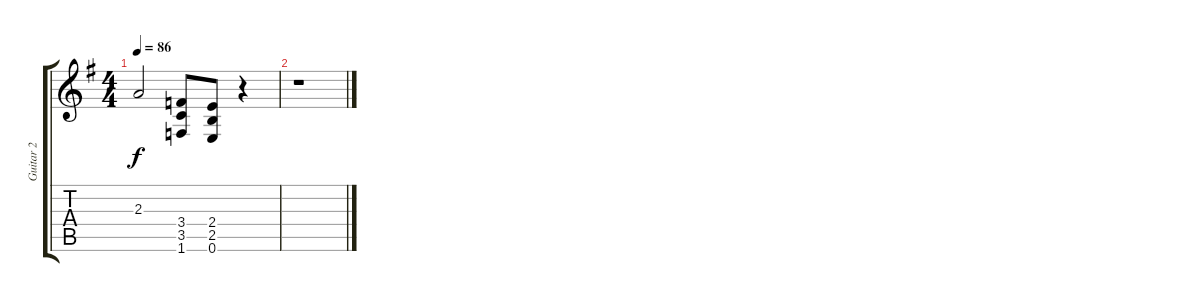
\track ("Guitar 2" "Guitar 2") {instrument overdrivenguitar}
\staff {score tabs}
\tuning (E4 B3 G3 D3 A2 E2) {hide}
\ts (4 4)
\tempo 86
\clef g2
\ks eminor
2.3{t}.2{dy f} (3.4 3.5 1.6).8 (2.4 2.5 0.6).8 r.4 |
r.1
